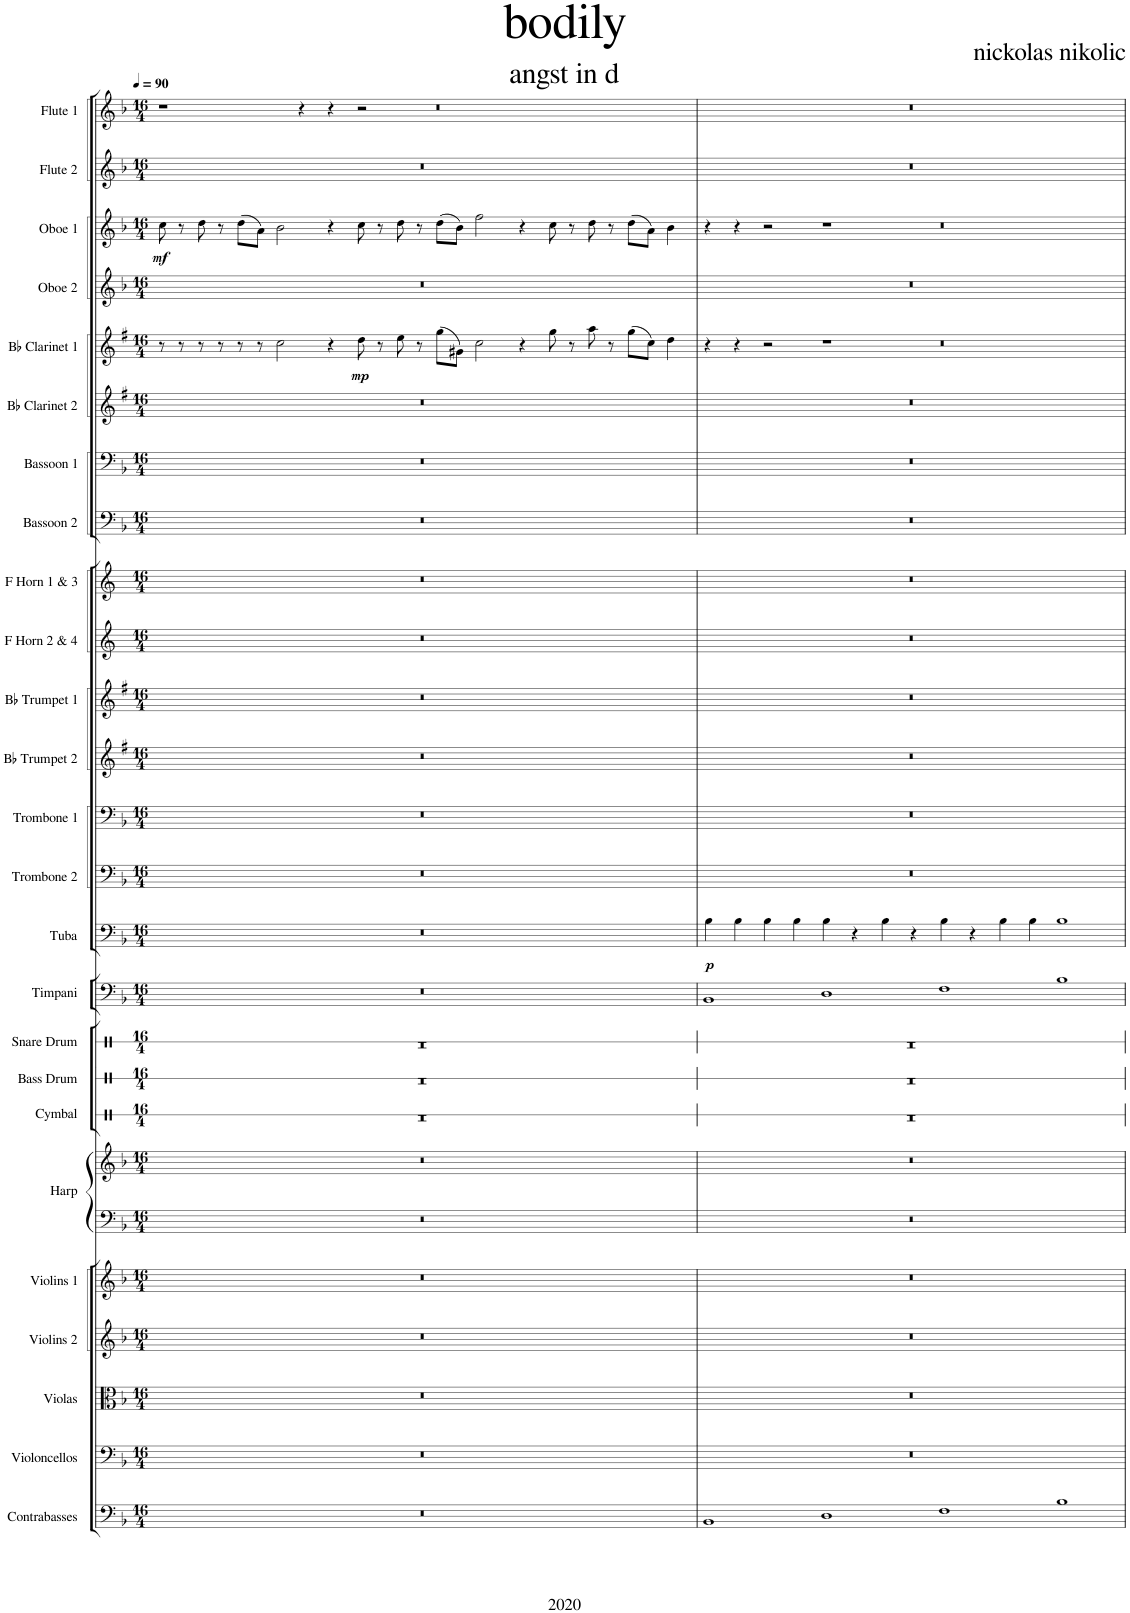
**kern	**kern	**kern	**kern	**kern	**kern	**kern	**kern	**kern	**kern	**kern	**kern	**dynam	**kern	**kern	**kern	**kern	**kern	**kern	**kern	**kern	**kern	**kern	**dynam	**kern	**kern	**dynam	**kern	**kern
*part25	*part24	*part23	*part22	*part21	*part20	*part20	*part19	*part18	*part17	*part16	*part15	*part15	*part14	*part13	*part12	*part11	*part10	*part9	*part8	*part7	*part6	*part5	*part5	*part4	*part3	*part3	*part2	*part1
*staff26	*staff25	*staff24	*staff23	*staff22	*staff21	*staff20	*staff19	*staff18	*staff17	*staff16	*staff15	*staff15	*staff14	*staff13	*staff12	*staff11	*staff10	*staff9	*staff8	*staff7	*staff6	*staff5	*staff5	*staff4	*staff3	*staff3	*staff2	*staff1
*I"Contrabasses	*I"Violoncellos	*I"Violas	*I"Violins 2	*I"Violins 1	*I"Harp	*	*I"Cymbal	*I"Bass Drum	*I"Snare Drum	*I"Timpani	*I"Tuba	*	*I"Trombone 2	*I"Trombone 1	*I"Bb Trumpet 2	*I"Bb Trumpet 1	*I"F Horn 2 &amp; 4	*I"F Horn 1 &amp; 3	*I"Bassoon 2	*I"Bassoon 1	*I"Bb Clarinet 2	*I"Bb Clarinet 1	*	*I"Oboe 2	*I"Oboe 1	*	*I"Flute 2	*I"Flute 1
*I'Cbs.	*I'Vcs.	*I'Vlas.	*I'Vlns. 2	*I'Vlns. 1	*I'Hrp.	*	*I'Cym.	*I'B. Dr.	*I'Sn. Dr.	*I'Timp.	*I'Tba.	*	*I'Tbn. 2	*I'Tbn. 1	*I'Bb Tpt. 2	*I'Bb Tpt. 1	*I'F Hn. 2 4	*I'F Hn. 1 3	*I'Bsn. 2	*I'Bsn. 1	*I'Bb Cl. 2	*I'Bb Cl. 1	*	*I'Ob. 2	*I'Ob. 1	*	*I'Fl. 2	*I'Fl. 1
*	*	*	*	*	*	*	*stria1	*stria1	*stria1	*	*	*	*	*	*	*	*	*	*	*	*	*	*	*	*	*	*	*
*clefF4	*clefF4	*clefC3	*clefG2	*clefG2	*clefF4	*clefG2	*clefX	*clefX	*clefX	*clefF4	*clefF4	*	*clefF4	*clefF4	*clefG2	*clefG2	*clefG2	*clefG2	*clefF4	*clefF4	*clefG2	*clefG2	*	*clefG2	*clefG2	*	*clefG2	*clefG2
*Trd7c12	*	*	*	*	*	*	*	*	*	*	*	*	*	*	*Trd1c2	*Trd1c2	*Trd4c7	*Trd4c7	*	*	*Trd1c2	*Trd1c2	*	*	*	*	*	*
*k[b-]	*k[b-]	*k[b-]	*k[b-]	*k[b-]	*k[b-]	*k[b-]	*k[]	*k[]	*k[]	*k[b-]	*k[b-]	*	*k[b-]	*k[b-]	*k[f#]	*k[f#]	*k[]	*k[]	*k[b-]	*k[b-]	*k[f#]	*k[f#]	*	*k[b-]	*k[b-]	*	*k[b-]	*k[b-]
*M16/4	*M16/4	*M16/4	*M16/4	*M16/4	*M16/4	*M16/4	*M16/4	*M16/4	*M16/4	*M16/4	*M16/4	*	*M16/4	*M16/4	*M16/4	*M16/4	*M16/4	*M16/4	*M16/4	*M16/4	*M16/4	*M16/4	*	*M16/4	*M16/4	*	*M16/4	*M16/4
*MM90	*MM90	*MM90	*MM90	*MM90	*MM90	*MM90	*MM90	*MM90	*MM90	*MM90	*MM90	*	*MM90	*MM90	*MM90	*MM90	*MM90	*MM90	*MM90	*MM90	*MM90	*MM90	*	*MM90	*MM90	*	*MM90	*MM90
=1	=1	=1	=1	=1	=1	=1	=1	=1	=1	=1	=1	=1	=1	=1	=1	=1	=1	=1	=1	=1	=1	=1	=1	=1	=1	=1	=1	=1
!	!	!	!	!	!	!	!	!	!	!	!	!	!	!	!	!	!	!	!	!	!	!	!	!	!	!LO:DY:b	!	!
00r	00r	00r	00r	00r	00r	00r	00r	00r	00r	00r	00r	.	00r	00r	00r	00r	00r	00r	00r	00r	00r	8r	.	00r	8cc\	mf	00r	1r
.	.	.	.	.	.	.	.	.	.	.	.	.	.	.	.	.	.	.	.	.	.	8r	.	.	8r	.	.	.
.	.	.	.	.	.	.	.	.	.	.	.	.	.	.	.	.	.	.	.	.	.	8r	.	.	8dd\	.	.	.
.	.	.	.	.	.	.	.	.	.	.	.	.	.	.	.	.	.	.	.	.	.	8r	.	.	8r	.	.	.
.	.	.	.	.	.	.	.	.	.	.	.	.	.	.	.	.	.	.	.	.	.	8r	.	.	(8dd\L	.	.	.
.	.	.	.	.	.	.	.	.	.	.	.	.	.	.	.	.	.	.	.	.	.	8r	.	.	8a\J)	.	.	.
.	.	.	.	.	.	.	.	.	.	.	.	.	.	.	.	.	.	.	.	.	.	2cc\	.	.	2b-\	.	.	.
.	.	.	.	.	.	.	.	.	.	.	.	.	.	.	.	.	.	.	.	.	.	.	.	.	.	.	.	4r
.	.	.	.	.	.	.	.	.	.	.	.	.	.	.	.	.	.	.	.	.	.	4r	.	.	4r	.	.	4r
!	!	!	!	!	!	!	!	!	!	!	!	!	!	!	!	!	!	!	!	!	!	!	!LO:DY:b	!	!	!	!	!
.	.	.	.	.	.	.	.	.	.	.	.	.	.	.	.	.	.	.	.	.	.	8dd\	mp	.	8cc\	.	.	2r
.	.	.	.	.	.	.	.	.	.	.	.	.	.	.	.	.	.	.	.	.	.	8r	.	.	8r	.	.	.
.	.	.	.	.	.	.	.	.	.	.	.	.	.	.	.	.	.	.	.	.	.	8ee\	.	.	8dd\	.	.	.
.	.	.	.	.	.	.	.	.	.	.	.	.	.	.	.	.	.	.	.	.	.	8r	.	.	8r	.	.	.
.	.	.	.	.	.	.	.	.	.	.	.	.	.	.	.	.	.	.	.	.	.	(8gg\L	.	.	(8dd\L	.	.	0r
.	.	.	.	.	.	.	.	.	.	.	.	.	.	.	.	.	.	.	.	.	.	8g#X\J)	.	.	8b-\J)	.	.	.
.	.	.	.	.	.	.	.	.	.	.	.	.	.	.	.	.	.	.	.	.	.	2cc\	.	.	2ff\	.	.	.
.	.	.	.	.	.	.	.	.	.	.	.	.	.	.	.	.	.	.	.	.	.	4r	.	.	4r	.	.	.
.	.	.	.	.	.	.	.	.	.	.	.	.	.	.	.	.	.	.	.	.	.	8gg\	.	.	8cc\	.	.	.
.	.	.	.	.	.	.	.	.	.	.	.	.	.	.	.	.	.	.	.	.	.	8r	.	.	8r	.	.	.
.	.	.	.	.	.	.	.	.	.	.	.	.	.	.	.	.	.	.	.	.	.	8aa\	.	.	8dd\	.	.	.
.	.	.	.	.	.	.	.	.	.	.	.	.	.	.	.	.	.	.	.	.	.	8r	.	.	8r	.	.	.
.	.	.	.	.	.	.	.	.	.	.	.	.	.	.	.	.	.	.	.	.	.	(8gg\L	.	.	(8dd\L	.	.	.
.	.	.	.	.	.	.	.	.	.	.	.	.	.	.	.	.	.	.	.	.	.	8cc\J)	.	.	8a\J)	.	.	.
.	.	.	.	.	.	.	.	.	.	.	.	.	.	.	.	.	.	.	.	.	.	4dd\	.	.	4b-\	.	.	.
=2	=2	=2	=2	=2	=2	=2	=2	=2	=2	=2	=2	=2	=2	=2	=2	=2	=2	=2	=2	=2	=2	=2	=2	=2	=2	=2	=2	=2
!	!	!	!	!	!	!	!	!	!	!	!	!LO:DY:b	!	!	!	!	!	!	!	!	!	!	!	!	!	!	!	!
1BB-	00r	00r	00r	00r	00r	00r	00r	00r	00r	1BB-	4B-\	p	00r	00r	00r	00r	00r	00r	00r	00r	00r	4r	.	00r	4r	.	00r	00r
.	.	.	.	.	.	.	.	.	.	.	4B-\	.	.	.	.	.	.	.	.	.	.	4r	.	.	4r	.	.	.
.	.	.	.	.	.	.	.	.	.	.	4B-\	.	.	.	.	.	.	.	.	.	.	2r	.	.	2r	.	.	.
.	.	.	.	.	.	.	.	.	.	.	4B-\	.	.	.	.	.	.	.	.	.	.	.	.	.	.	.	.	.
1D	.	.	.	.	.	.	.	.	.	1D	4B-\	.	.	.	.	.	.	.	.	.	.	1r	.	.	1r	.	.	.
.	.	.	.	.	.	.	.	.	.	.	4r	.	.	.	.	.	.	.	.	.	.	.	.	.	.	.	.	.
.	.	.	.	.	.	.	.	.	.	.	4B-\	.	.	.	.	.	.	.	.	.	.	.	.	.	.	.	.	.
.	.	.	.	.	.	.	.	.	.	.	4r	.	.	.	.	.	.	.	.	.	.	.	.	.	.	.	.	.
1F	.	.	.	.	.	.	.	.	.	1F	4B-\	.	.	.	.	.	.	.	.	.	.	0r	.	.	0r	.	.	.
.	.	.	.	.	.	.	.	.	.	.	4r	.	.	.	.	.	.	.	.	.	.	.	.	.	.	.	.	.
.	.	.	.	.	.	.	.	.	.	.	4B-\	.	.	.	.	.	.	.	.	.	.	.	.	.	.	.	.	.
.	.	.	.	.	.	.	.	.	.	.	4B-\	.	.	.	.	.	.	.	.	.	.	.	.	.	.	.	.	.
1B-	.	.	.	.	.	.	.	.	.	1B-	1B-	.	.	.	.	.	.	.	.	.	.	.	.	.	.	.	.	.
=	=	=	=	=	=	=	=	=	=	=	=	=	=	=	=	=	=	=	=	=	=	=	=	=	=	=	=	=
*-	*-	*-	*-	*-	*-	*-	*-	*-	*-	*-	*-	*-	*-	*-	*-	*-	*-	*-	*-	*-	*-	*-	*-	*-	*-	*-	*-	*-
